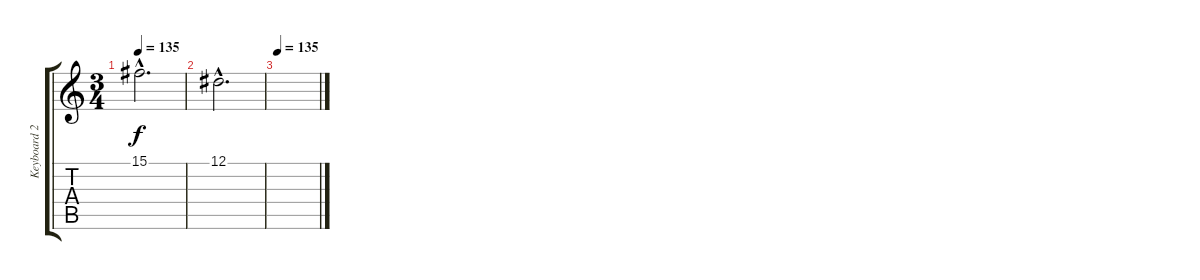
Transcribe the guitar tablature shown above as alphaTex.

\track ("Keyboard 2" "Keyboard 2") {instrument voiceoohs}
\staff {score tabs}
\tuning (Eb4 Bb3 Gb3 Db3 Ab2 Eb2) {hide}
\ts (3 4)
\tempo 135
\clef g2
\ks c
15.1{hac}.2{d dy f} |
12.1{hac}.2{d} |
\tempo 135
